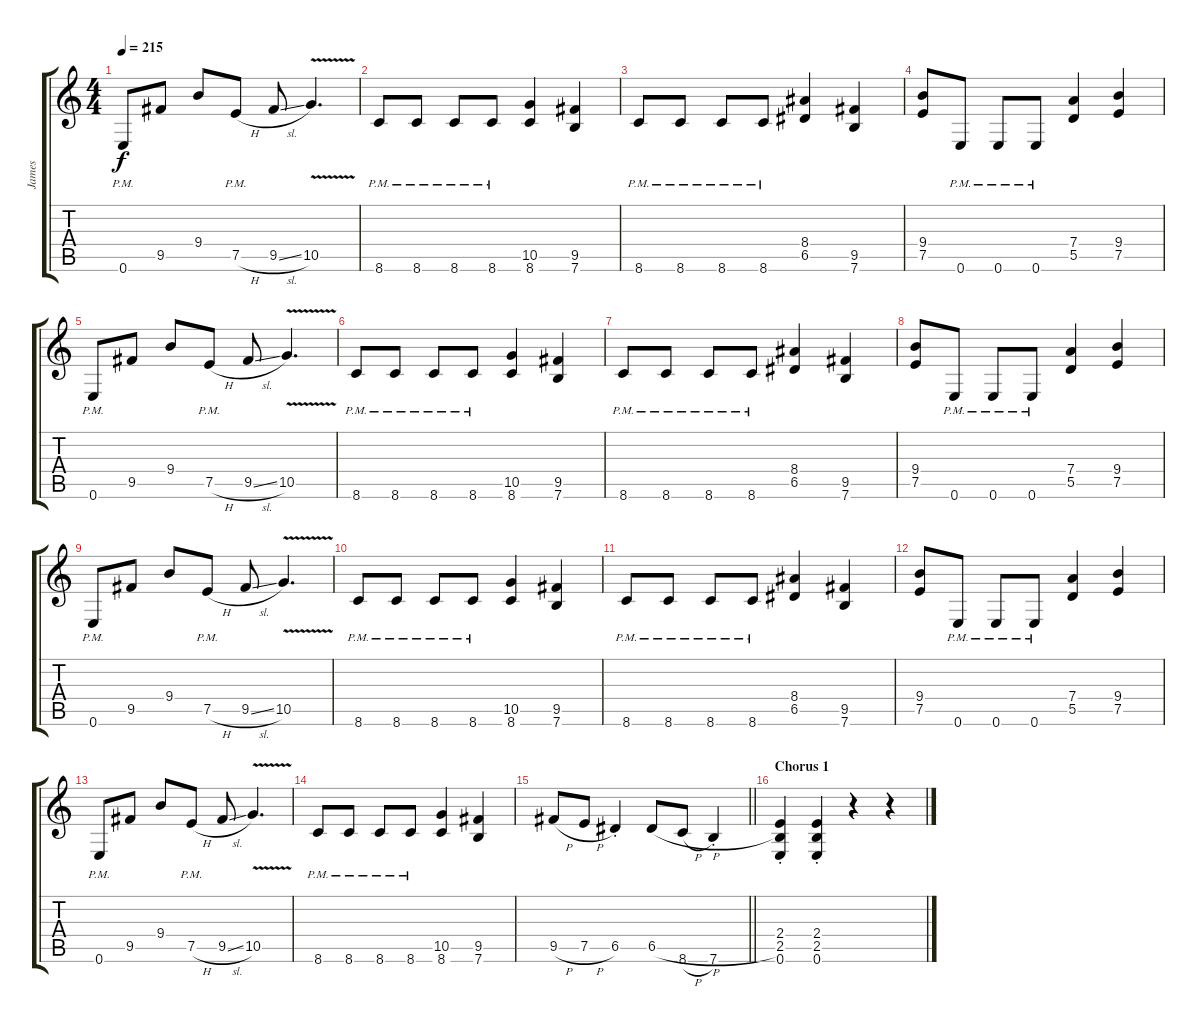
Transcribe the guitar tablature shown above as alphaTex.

\track ("James" "James") {instrument overdrivenguitar}
\staff {score tabs}
\tuning (E4 B3 G3 D3 A2 E2) {hide}
\ts (4 4)
\tempo 215
\clef g2
\ks c
0.6{pm}.8{dy f} 9.5.8 9.4.8 7.5{h pm}.8 9.5{sl}.8 10.5{v}.4{d} |
8.6{pm}.8 8.6{pm}.8 8.6{pm}.8 8.6{pm}.8 (10.5 8.6).4 (9.5 7.6).4 |
8.6{pm}.8 8.6{pm}.8 8.6{pm}.8 8.6{pm}.8 (8.4 6.5).4 (9.5 7.6).4 |
(9.4 7.5).8 0.6{pm}.8 0.6{pm}.8 0.6{pm}.8 (7.4 5.5).4 (9.4 7.5).4 |
0.6{pm}.8 9.5.8 9.4.8 7.5{h pm}.8 9.5{sl}.8 10.5{v}.4{d} |
8.6{pm}.8 8.6{pm}.8 8.6{pm}.8 8.6{pm}.8 (10.5 8.6).4 (9.5 7.6).4 |
8.6{pm}.8 8.6{pm}.8 8.6{pm}.8 8.6{pm}.8 (8.4 6.5).4 (9.5 7.6).4 |
(9.4 7.5).8 0.6{pm}.8 0.6{pm}.8 0.6{pm}.8 (7.4 5.5).4 (9.4 7.5).4 |
0.6{pm}.8 9.5.8 9.4.8 7.5{h pm}.8 9.5{sl}.8 10.5{v}.4{d} |
8.6{pm}.8 8.6{pm}.8 8.6{pm}.8 8.6{pm}.8 (10.5 8.6).4 (9.5 7.6).4 |
8.6{pm}.8 8.6{pm}.8 8.6{pm}.8 8.6{pm}.8 (8.4 6.5).4 (9.5 7.6).4 |
(9.4 7.5).8 0.6{pm}.8 0.6{pm}.8 0.6{pm}.8 (7.4 5.5).4 (9.4 7.5).4 |
0.6{pm}.8 9.5.8 9.4.8 7.5{h pm}.8 9.5{sl}.8 10.5{v}.4{d} |
8.6{pm}.8 8.6{pm}.8 8.6{pm}.8 8.6{pm}.8 (10.5 8.6).4 (9.5 7.6).4 |
\barLineRight lightlight
9.5{h}.8 7.5{h}.8 6.5{st}.4 6.5{h}.8 8.6{h}.8 7.6{st}.4 |
\section ("" "Chorus 1")
(2.4{st} 2.5{st} 0.6{st}).4 (2.4{st} 2.5{st} 0.6{st}).4 r.4 r.4
